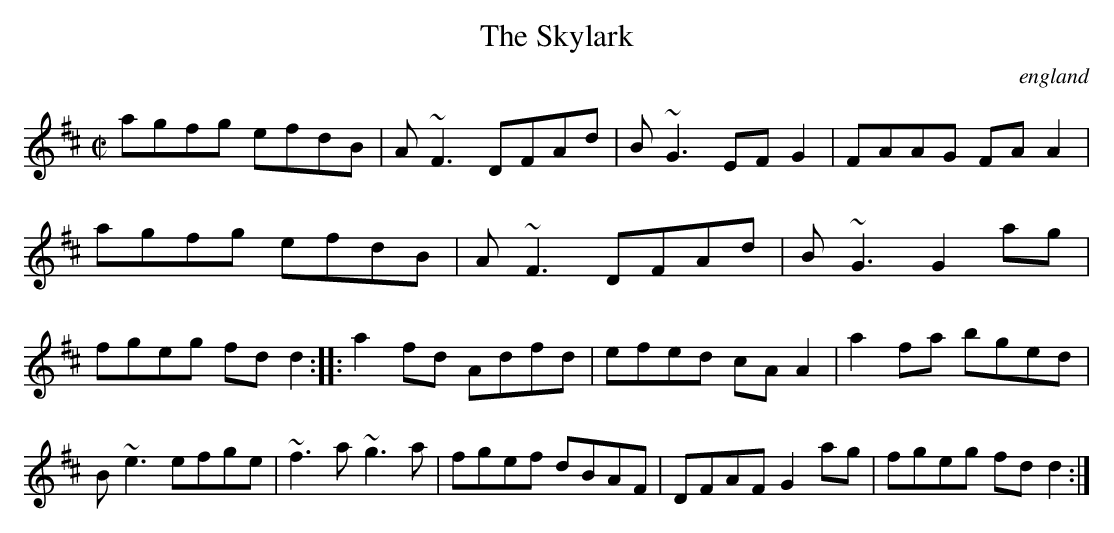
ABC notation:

X:1
T:Skylark, The
O:england
M:C|
K:D
agfg efdB|A~F3 DFAd|B~G3 EFG2|FAAG FAA2|\
agfg efdB|A~F3 DFAd|B~G3 G2ag|fgeg fdd2::\
a2fd Adfd|efed cAA2|a2fa bged|B~e3 efge|\
~f3a ~g3a|fgef dBAF|DFAF G2ag|fgeg fdd2:|
